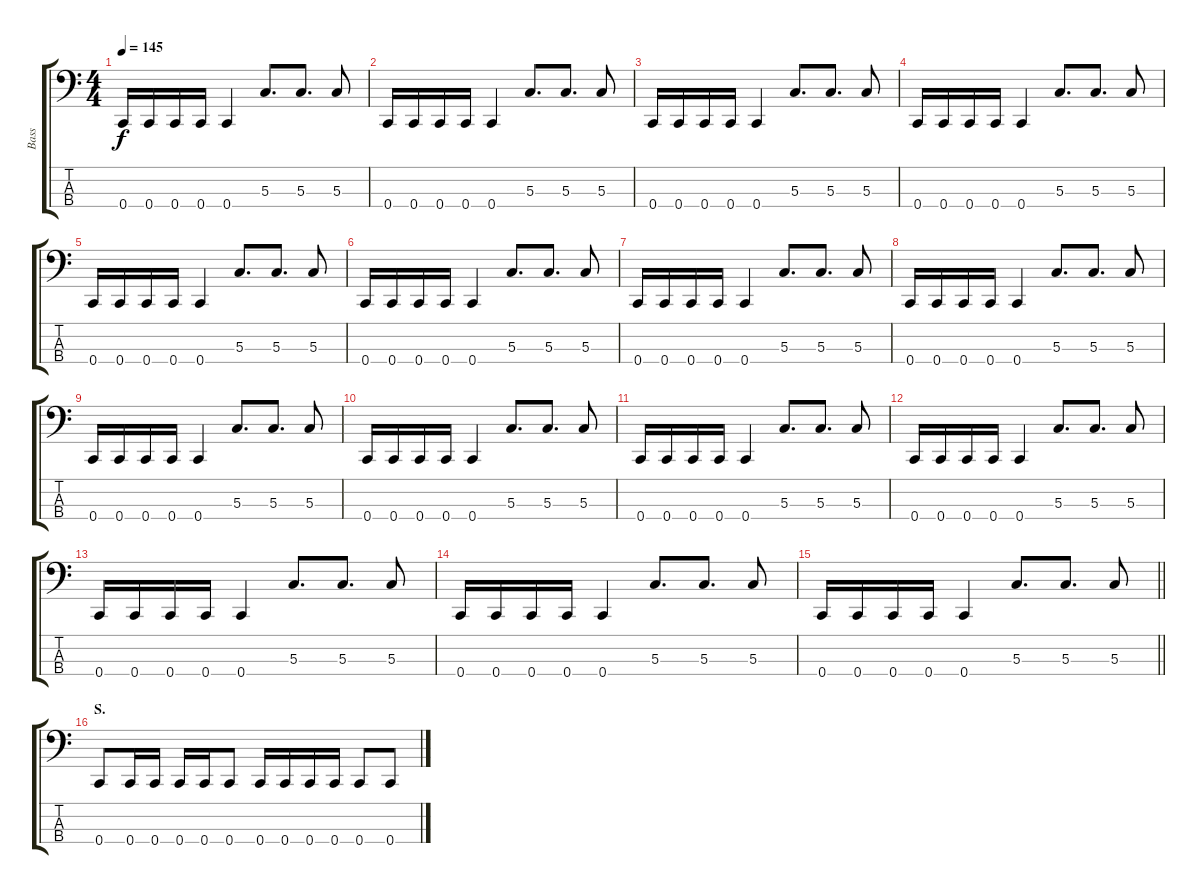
\track ("Bass" "Bass") {instrument electricbasspick}
\staff {score tabs}
\tuning (F2 C2 G1 C1) {hide}
\ts (4 4)
\tempo 145
\clef f4
\ks c
0.4.16{dy f} 0.4.16 0.4.16 0.4.16 0.4.4 5.3.8{d} 5.3.8{d} 5.3.8 |
0.4.16 0.4.16 0.4.16 0.4.16 0.4.4 5.3.8{d} 5.3.8{d} 5.3.8 |
0.4.16 0.4.16 0.4.16 0.4.16 0.4.4 5.3.8{d} 5.3.8{d} 5.3.8 |
0.4.16 0.4.16 0.4.16 0.4.16 0.4.4 5.3.8{d} 5.3.8{d} 5.3.8 |
0.4.16 0.4.16 0.4.16 0.4.16 0.4.4 5.3.8{d} 5.3.8{d} 5.3.8 |
0.4.16 0.4.16 0.4.16 0.4.16 0.4.4 5.3.8{d} 5.3.8{d} 5.3.8 |
0.4.16 0.4.16 0.4.16 0.4.16 0.4.4 5.3.8{d} 5.3.8{d} 5.3.8 |
0.4.16 0.4.16 0.4.16 0.4.16 0.4.4 5.3.8{d} 5.3.8{d} 5.3.8 |
0.4.16 0.4.16 0.4.16 0.4.16 0.4.4 5.3.8{d} 5.3.8{d} 5.3.8 |
0.4.16 0.4.16 0.4.16 0.4.16 0.4.4 5.3.8{d} 5.3.8{d} 5.3.8 |
0.4.16 0.4.16 0.4.16 0.4.16 0.4.4 5.3.8{d} 5.3.8{d} 5.3.8 |
0.4.16 0.4.16 0.4.16 0.4.16 0.4.4 5.3.8{d} 5.3.8{d} 5.3.8 |
0.4.16 0.4.16 0.4.16 0.4.16 0.4.4 5.3.8{d} 5.3.8{d} 5.3.8 |
0.4.16 0.4.16 0.4.16 0.4.16 0.4.4 5.3.8{d} 5.3.8{d} 5.3.8 |
\barLineRight lightlight
0.4.16 0.4.16 0.4.16 0.4.16 0.4.4 5.3.8{d} 5.3.8{d} 5.3.8 |
\section ("" "S.")
0.4.8 0.4.16 0.4.16 0.4.16 0.4.16 0.4.8 0.4.16 0.4.16 0.4.16 0.4.16 0.4.8 0.4.8
